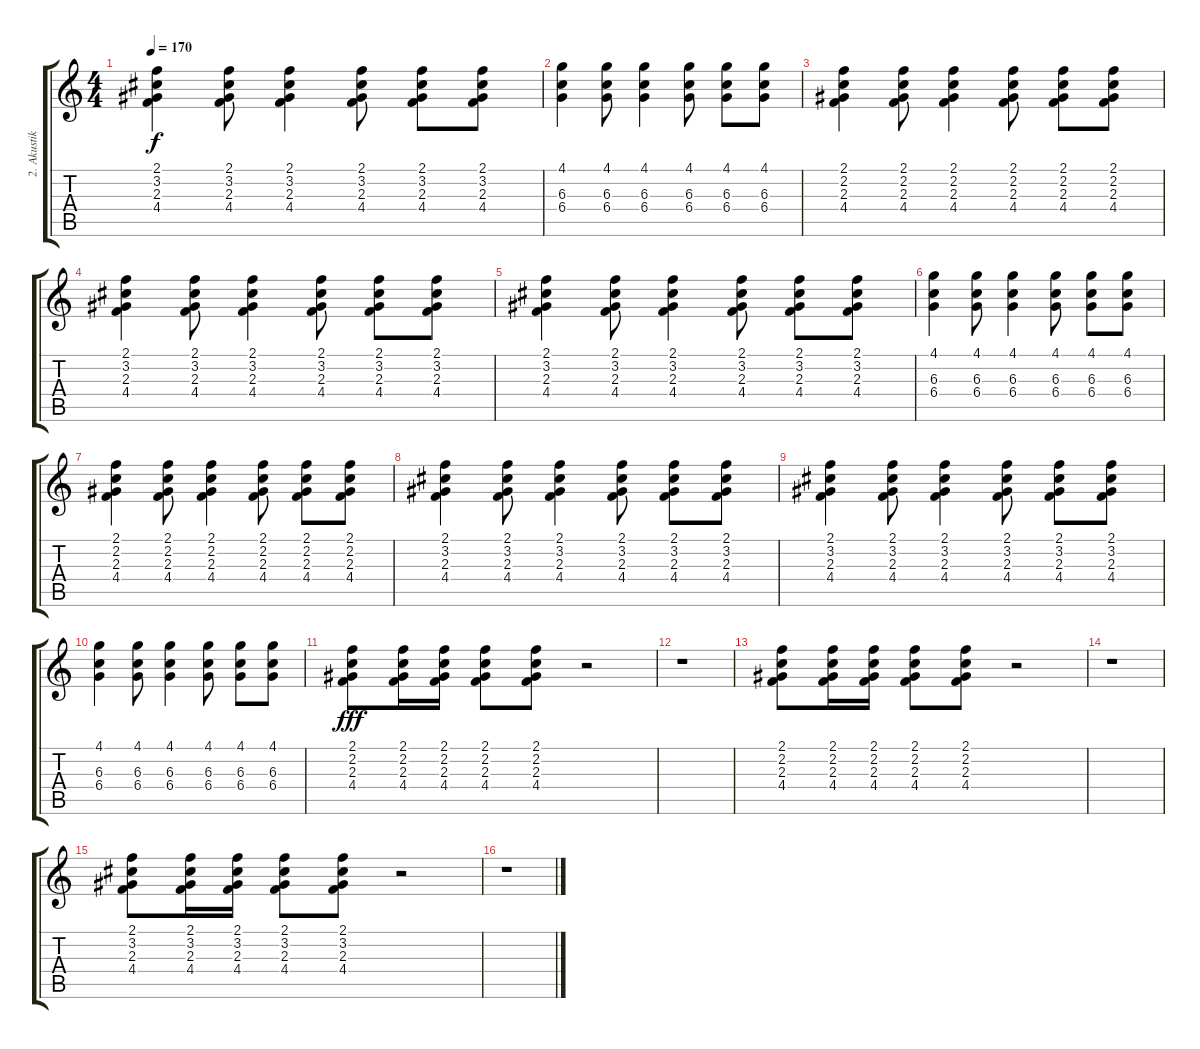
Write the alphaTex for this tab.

\track ("2. Akustik-Gitarre" "2. Akustik") {instrument acousticguitarnylon}
\staff {score tabs}
\tuning (Eb4 Bb3 Gb3 Db3 Ab2 Eb2) {hide}
\ts (4 4)
\tempo 170
\clef g2
\ks c
(2.1 3.2 2.3 4.4).4{dy f} (2.1 3.2 2.3 4.4).8 (2.1 3.2 2.3 4.4).4 (2.1 3.2 2.3 4.4).8 (2.1 3.2 2.3 4.4).8 (2.1 3.2 2.3 4.4).8 |
(4.1 6.3 6.4).4 (4.1 6.3 6.4).8 (4.1 6.3 6.4).4 (4.1 6.3 6.4).8 (4.1 6.3 6.4).8 (4.1 6.3 6.4).8 |
(2.1 2.2 2.3 4.4).4 (2.1 2.2 2.3 4.4).8 (2.1 2.2 2.3 4.4).4 (2.1 2.2 2.3 4.4).8 (2.1 2.2 2.3 4.4).8 (2.1 2.2 2.3 4.4).8 |
(2.1 3.2 2.3 4.4).4 (2.1 3.2 2.3 4.4).8 (2.1 3.2 2.3 4.4).4 (2.1 3.2 2.3 4.4).8 (2.1 3.2 2.3 4.4).8 (2.1 3.2 2.3 4.4).8 |
(2.1 3.2 2.3 4.4).4 (2.1 3.2 2.3 4.4).8 (2.1 3.2 2.3 4.4).4 (2.1 3.2 2.3 4.4).8 (2.1 3.2 2.3 4.4).8 (2.1 3.2 2.3 4.4).8 |
(4.1 6.3 6.4).4 (4.1 6.3 6.4).8 (4.1 6.3 6.4).4 (4.1 6.3 6.4).8 (4.1 6.3 6.4).8 (4.1 6.3 6.4).8 |
(2.1 2.2 2.3 4.4).4 (2.1 2.2 2.3 4.4).8 (2.1 2.2 2.3 4.4).4 (2.1 2.2 2.3 4.4).8 (2.1 2.2 2.3 4.4).8 (2.1 2.2 2.3 4.4).8 |
(2.1 3.2 2.3 4.4).4 (2.1 3.2 2.3 4.4).8 (2.1 3.2 2.3 4.4).4 (2.1 3.2 2.3 4.4).8 (2.1 3.2 2.3 4.4).8 (2.1 3.2 2.3 4.4).8 |
(2.1 3.2 2.3 4.4).4 (2.1 3.2 2.3 4.4).8 (2.1 3.2 2.3 4.4).4 (2.1 3.2 2.3 4.4).8 (2.1 3.2 2.3 4.4).8 (2.1 3.2 2.3 4.4).8 |
(4.1 6.3 6.4).4 (4.1 6.3 6.4).8 (4.1 6.3 6.4).4 (4.1 6.3 6.4).8 (4.1 6.3 6.4).8 (4.1 6.3 6.4).8 |
(2.1 2.2 2.3 4.4).8{dy fff} (2.1 2.2 2.3 4.4).16 (2.1 2.2 2.3 4.4).16 (2.1 2.2 2.3 4.4).8 (2.1 2.2 2.3 4.4).8 r.2 |
r.1 |
(2.1 2.2 2.3 4.4).8 (2.1 2.2 2.3 4.4).16 (2.1 2.2 2.3 4.4).16 (2.1 2.2 2.3 4.4).8 (2.1 2.2 2.3 4.4).8 r.2 |
r.1 |
(2.1 3.2 2.3 4.4).8 (2.1 3.2 2.3 4.4).16 (2.1 3.2 2.3 4.4).16 (2.1 3.2 2.3 4.4).8 (2.1 3.2 2.3 4.4).8 r.2 |
r.1
